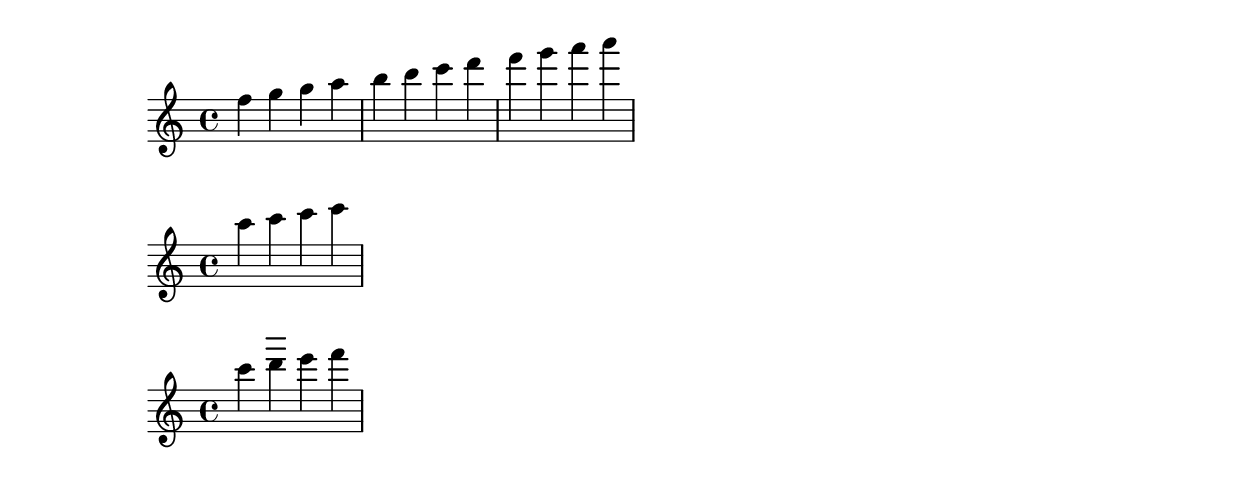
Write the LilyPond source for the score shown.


\header {

texidoc = "3 ways to customize ledger line positions."

}

\version "2.19.41"
\paper { ragged-right = ##t }

\relative {
  \override Staff.StaffSymbol.ledger-positions = #'(7 10)
  f''4 g a b c d e f g a b c
}

\relative {
  % note: the scheme procedure (lambda expression) is quoted
  \override Staff.StaffSymbol.ledger-positions-function =
    #'(lambda (staff-symbol-grob pos) (list pos))
  c'''4 d e f
}

\relative {
  c'''4
  \once \override NoteHead.ledger-positions = #'(8 10 12 14)
  d e f
}
